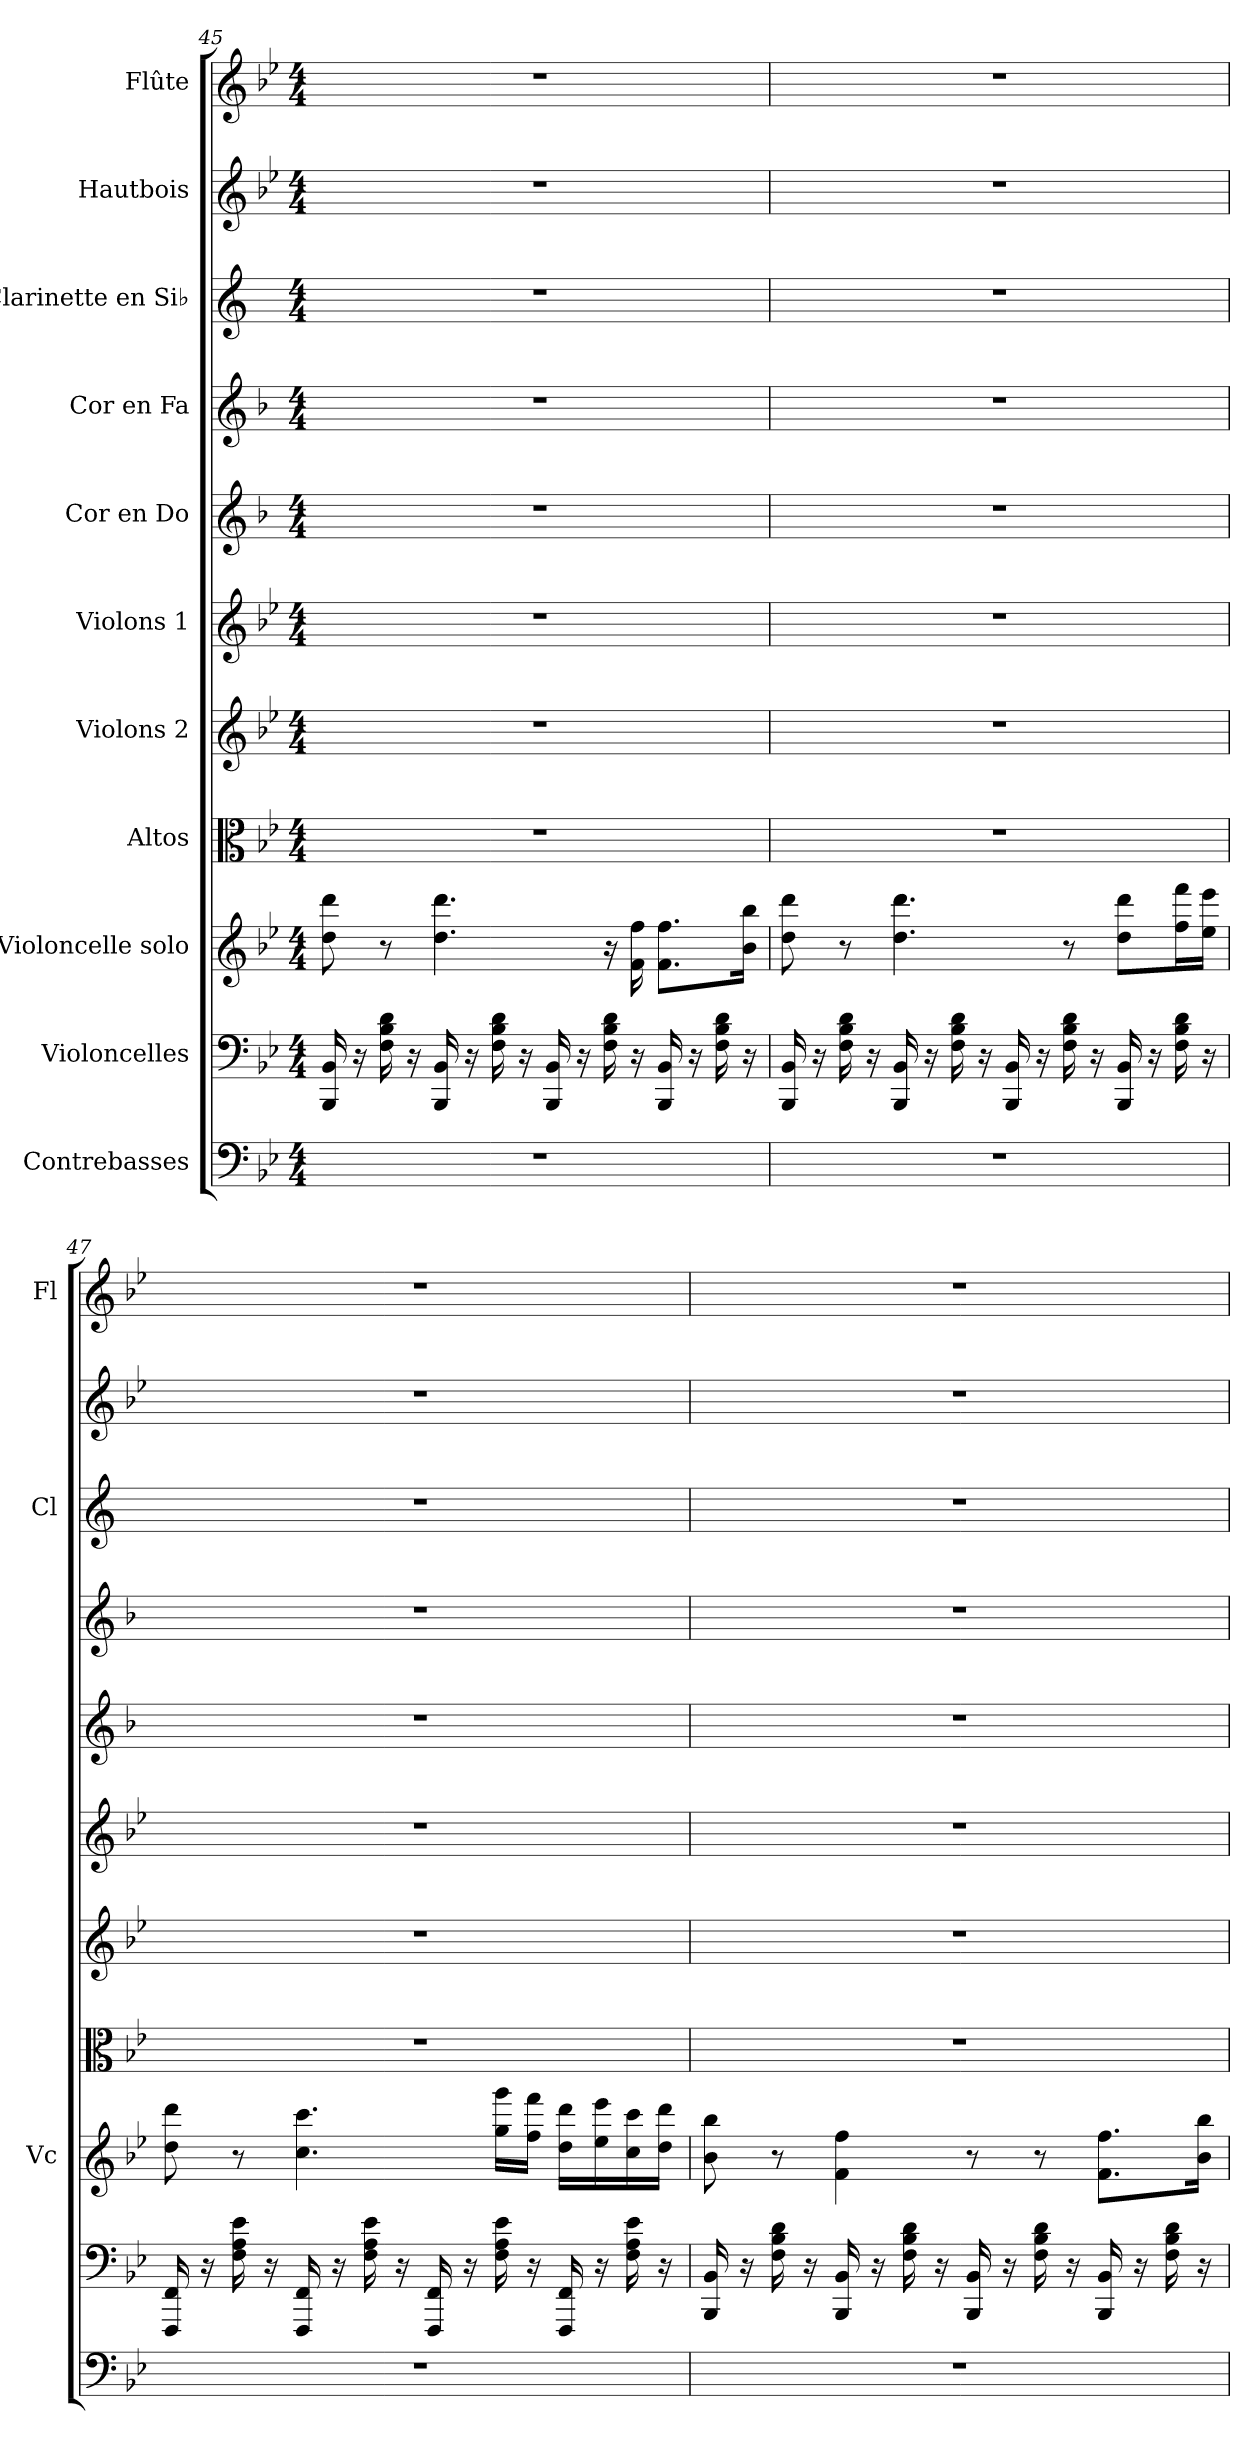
**kern	**kern	**kern	**kern	**kern	**kern	**kern	**kern	**kern	**kern	**kern
*part11	*part10	*part9	*part8	*part7	*part6	*part5	*part4	*part3	*part2	*part1
*staff11	*staff10	*staff9	*staff8	*staff7	*staff6	*staff5	*staff4	*staff3	*staff2	*staff1
*I"Contrebasses	*I"Violoncelles	*I"Violoncelle solo	*I"Altos	*I"Violons 2	*I"Violons 1	*I"Cor en Do	*I"Cor en Fa	*I"Clarinette en Si♭	*I"Hautbois	*I"Flûte
*	*	*I'Vc	*	*	*	*	*	*I'Cl	*	*I'Fl
*clefF4	*clefF4	*clefG2	*clefC3	*clefG2	*clefG2	*clefG2	*clefG2	*clefG2	*clefG2	*clefG2
*ITrd7c12	*	*	*	*	*	*ITrd4c7	*ITrd4c7	*ITrd1c2	*	*
*k[b-e-]	*k[b-e-]	*k[b-e-]	*k[b-e-]	*k[b-e-]	*k[b-e-]	*k[b-e-]	*k[b-e-]	*k[b-e-]	*k[b-e-]	*k[b-e-]
*M4/4	*M4/4	*M4/4	*M4/4	*M4/4	*M4/4	*M4/4	*M4/4	*M4/4	*M4/4	*M4/4
=45	=45	=45	=45	=45	=45	=45	=45	=45	=45	=45
1r	16BBB-/ 16BB-/	8dd\ 8ddd\	1r	1r	1r	1r	1r	1r	1r	1r
.	16r	.	.	.	.	.	.	.	.	.
.	16F\ 16B-\ 16d\	8r	.	.	.	.	.	.	.	.
.	16r	.	.	.	.	.	.	.	.	.
.	16BBB-/ 16BB-/	4.dd\ 4.ddd\	.	.	.	.	.	.	.	.
.	16r	.	.	.	.	.	.	.	.	.
.	16F\ 16B-\ 16d\	.	.	.	.	.	.	.	.	.
.	16r	.	.	.	.	.	.	.	.	.
.	16BBB-/ 16BB-/	.	.	.	.	.	.	.	.	.
.	16r	.	.	.	.	.	.	.	.	.
.	16F\ 16B-\ 16d\	16r	.	.	.	.	.	.	.	.
.	16r	16f\ 16ff\	.	.	.	.	.	.	.	.
.	16BBB-/ 16BB-/	8.f\ 8.ff\L	.	.	.	.	.	.	.	.
.	16r	.	.	.	.	.	.	.	.	.
.	16F\ 16B-\ 16d\	.	.	.	.	.	.	.	.	.
.	16r	16b-\ 16bb-\Jk	.	.	.	.	.	.	.	.
!!LO:PB:g=z
=46	=46	=46	=46	=46	=46	=46	=46	=46	=46	=46
1r	16BBB-/ 16BB-/	8dd\ 8ddd\	1r	1r	1r	1r	1r	1r	1r	1r
.	16r	.	.	.	.	.	.	.	.	.
.	16F\ 16B-\ 16d\	8r	.	.	.	.	.	.	.	.
.	16r	.	.	.	.	.	.	.	.	.
.	16BBB-/ 16BB-/	4.dd\ 4.ddd\	.	.	.	.	.	.	.	.
.	16r	.	.	.	.	.	.	.	.	.
.	16F\ 16B-\ 16d\	.	.	.	.	.	.	.	.	.
.	16r	.	.	.	.	.	.	.	.	.
.	16BBB-/ 16BB-/	.	.	.	.	.	.	.	.	.
.	16r	.	.	.	.	.	.	.	.	.
.	16F\ 16B-\ 16d\	8r	.	.	.	.	.	.	.	.
.	16r	.	.	.	.	.	.	.	.	.
.	16BBB-/ 16BB-/	8dd\ 8ddd\L	.	.	.	.	.	.	.	.
.	16r	.	.	.	.	.	.	.	.	.
.	16F\ 16B-\ 16d\	16ff\ 16fff\L	.	.	.	.	.	.	.	.
.	16r	16ee-\ 16eee-\JJ	.	.	.	.	.	.	.	.
=47	=47	=47	=47	=47	=47	=47	=47	=47	=47	=47
1r	16FFF/ 16FF/	8dd\ 8ddd\	1r	1r	1r	1r	1r	1r	1r	1r
.	16r	.	.	.	.	.	.	.	.	.
.	16F\ 16A\ 16e-\	8r	.	.	.	.	.	.	.	.
.	16r	.	.	.	.	.	.	.	.	.
.	16FFF/ 16FF/	4.cc\ 4.ccc\	.	.	.	.	.	.	.	.
.	16r	.	.	.	.	.	.	.	.	.
.	16F\ 16A\ 16e-\	.	.	.	.	.	.	.	.	.
.	16r	.	.	.	.	.	.	.	.	.
.	16FFF/ 16FF/	.	.	.	.	.	.	.	.	.
.	16r	.	.	.	.	.	.	.	.	.
.	16F\ 16A\ 16e-\	16gg\ 16ggg\LL	.	.	.	.	.	.	.	.
.	16r	16ff\ 16fff\JJ	.	.	.	.	.	.	.	.
.	16FFF/ 16FF/	16dd\ 16ddd\LL	.	.	.	.	.	.	.	.
.	16r	16ee-\ 16eee-\	.	.	.	.	.	.	.	.
.	16F\ 16A\ 16e-\	16cc\ 16ccc\	.	.	.	.	.	.	.	.
.	16r	16dd\ 16ddd\JJ	.	.	.	.	.	.	.	.
!!LO:PB:g=z
=48	=48	=48	=48	=48	=48	=48	=48	=48	=48	=48
1r	16BBB-/ 16BB-/	8b-\ 8bb-\	1r	1r	1r	1r	1r	1r	1r	1r
.	16r	.	.	.	.	.	.	.	.	.
.	16F\ 16B-\ 16d\	8r	.	.	.	.	.	.	.	.
.	16r	.	.	.	.	.	.	.	.	.
.	16BBB-/ 16BB-/	4f\ 4ff\	.	.	.	.	.	.	.	.
.	16r	.	.	.	.	.	.	.	.	.
.	16F\ 16B-\ 16d\	.	.	.	.	.	.	.	.	.
.	16r	.	.	.	.	.	.	.	.	.
.	16BBB-/ 16BB-/	8r	.	.	.	.	.	.	.	.
.	16r	.	.	.	.	.	.	.	.	.
.	16F\ 16B-\ 16d\	8r	.	.	.	.	.	.	.	.
.	16r	.	.	.	.	.	.	.	.	.
.	16BBB-/ 16BB-/	8.f\ 8.ff\L	.	.	.	.	.	.	.	.
.	16r	.	.	.	.	.	.	.	.	.
.	16F\ 16B-\ 16d\	.	.	.	.	.	.	.	.	.
.	16r	16b-\ 16bb-\Jk	.	.	.	.	.	.	.	.
=	=	=	=	=	=	=	=	=	=	=
*-	*-	*-	*-	*-	*-	*-	*-	*-	*-	*-
